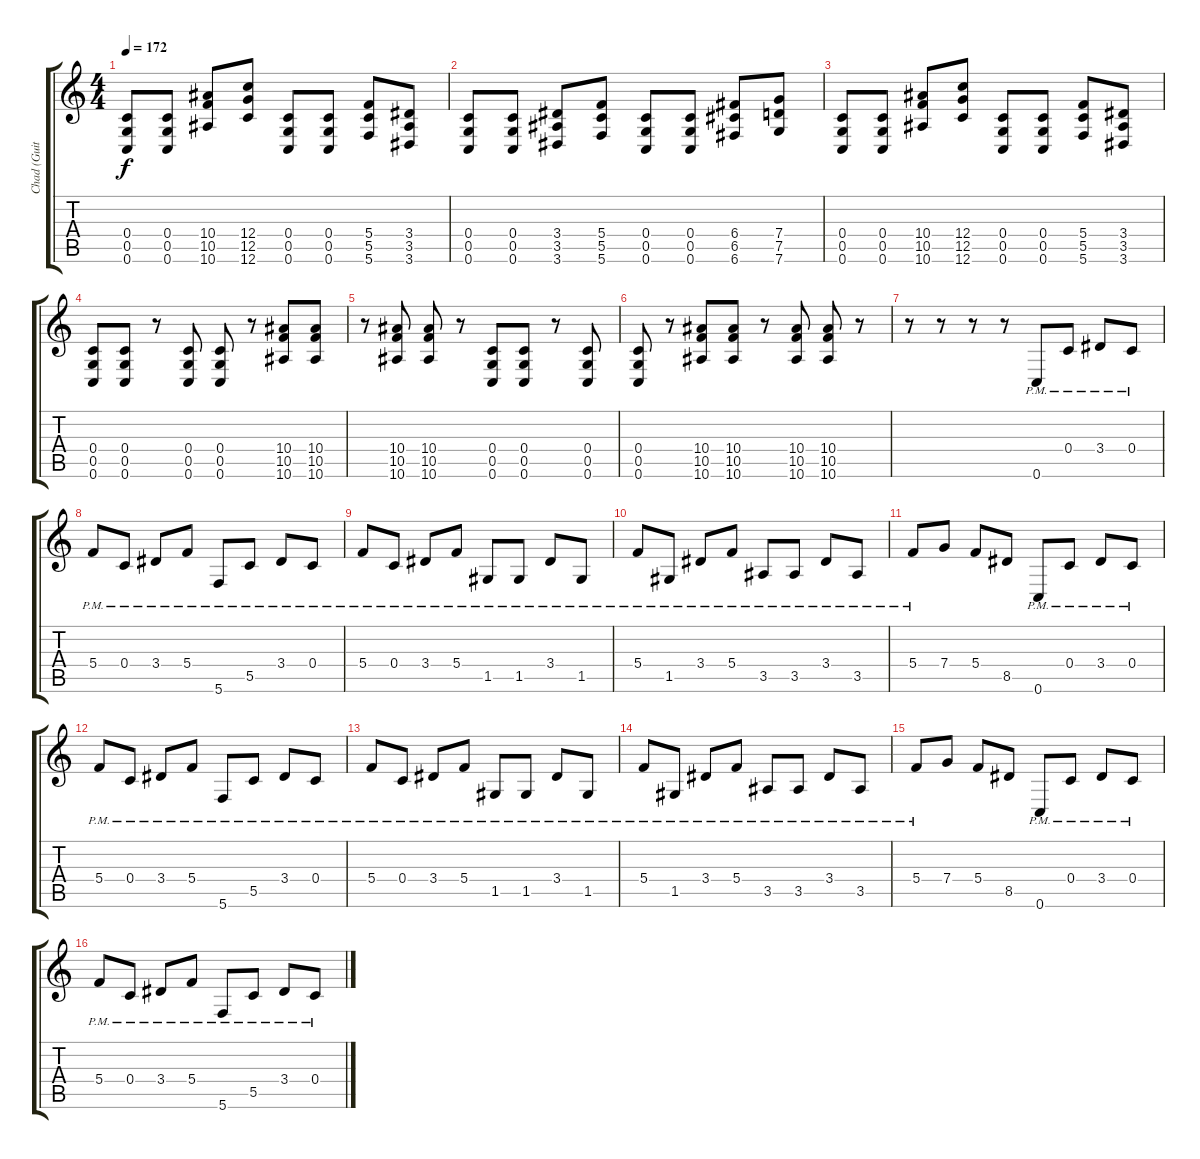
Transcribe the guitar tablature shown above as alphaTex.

\track ("Chad (Guitarra 1)" "Chad (Guit") {instrument distortionguitar}
\staff {score tabs}
\tuning (D4 A3 F3 C3 G2 C2) {hide}
\ts (4 4)
\tempo 172
\clef g2
\ks c
(0.4 0.5 0.6).8{dy f} (0.4 0.5 0.6).8 (10.4 10.5 10.6).8 (12.4 12.5 12.6).8 (0.4 0.5 0.6).8 (0.4 0.5 0.6).8 (5.4 5.5 5.6).8 (3.4 3.5 3.6).8 |
(0.4 0.5 0.6).8 (0.4 0.5 0.6).8 (3.4 3.5 3.6).8 (5.4 5.5 5.6).8 (0.4 0.5 0.6).8 (0.4 0.5 0.6).8 (6.4 6.5 6.6).8 (7.4 7.5 7.6).8 |
(0.4 0.5 0.6).8 (0.4 0.5 0.6).8 (10.4 10.5 10.6).8 (12.4 12.5 12.6).8 (0.4 0.5 0.6).8 (0.4 0.5 0.6).8 (5.4 5.5 5.6).8 (3.4 3.5 3.6).8 |
(0.4 0.5 0.6).8 (0.4 0.5 0.6).8 r.8 (0.4 0.5 0.6).8 (0.4 0.5 0.6).8 r.8 (10.4 10.5 10.6).8 (10.4 10.5 10.6).8 |
r.8 (10.4 10.5 10.6).8 (10.4 10.5 10.6).8 r.8 (0.4 0.5 0.6).8 (0.4 0.5 0.6).8 r.8 (0.4 0.5 0.6).8 |
(0.4 0.5 0.6).8 r.8 (10.4 10.5 10.6).8 (10.4 10.5 10.6).8 r.8 (10.4 10.5 10.6).8 (10.4 10.5 10.6).8 r.8 |
r.8 r.8 r.8 r.8 0.6{pm}.8 0.4{pm}.8 3.4{pm}.8 0.4{pm}.8 |
5.4{pm}.8 0.4{pm}.8 3.4{pm}.8 5.4{pm}.8 5.6{pm}.8 5.5{pm}.8 3.4{pm}.8 0.4{pm}.8 |
5.4{pm}.8 0.4{pm}.8 3.4{pm}.8 5.4{pm}.8 1.5{pm}.8 1.5{pm}.8 3.4{pm}.8 1.5{pm}.8 |
5.4{pm}.8 1.5{pm}.8 3.4{pm}.8 5.4{pm}.8 3.5{pm}.8 3.5{pm}.8 3.4{pm}.8 3.5{pm}.8 |
5.4{pm}.8 7.4.8 5.4.8 8.5.8 0.6{pm}.8 0.4{pm}.8 3.4{pm}.8 0.4{pm}.8 |
5.4{pm}.8 0.4{pm}.8 3.4{pm}.8 5.4{pm}.8 5.6{pm}.8 5.5{pm}.8 3.4{pm}.8 0.4{pm}.8 |
5.4{pm}.8 0.4{pm}.8 3.4{pm}.8 5.4{pm}.8 1.5{pm}.8 1.5{pm}.8 3.4{pm}.8 1.5{pm}.8 |
5.4{pm}.8 1.5{pm}.8 3.4{pm}.8 5.4{pm}.8 3.5{pm}.8 3.5{pm}.8 3.4{pm}.8 3.5{pm}.8 |
5.4{pm}.8 7.4.8 5.4.8 8.5.8 0.6{pm}.8 0.4{pm}.8 3.4{pm}.8 0.4{pm}.8 |
5.4{pm}.8 0.4{pm}.8 3.4{pm}.8 5.4{pm}.8 5.6{pm}.8 5.5{pm}.8 3.4{pm}.8 0.4{pm}.8
